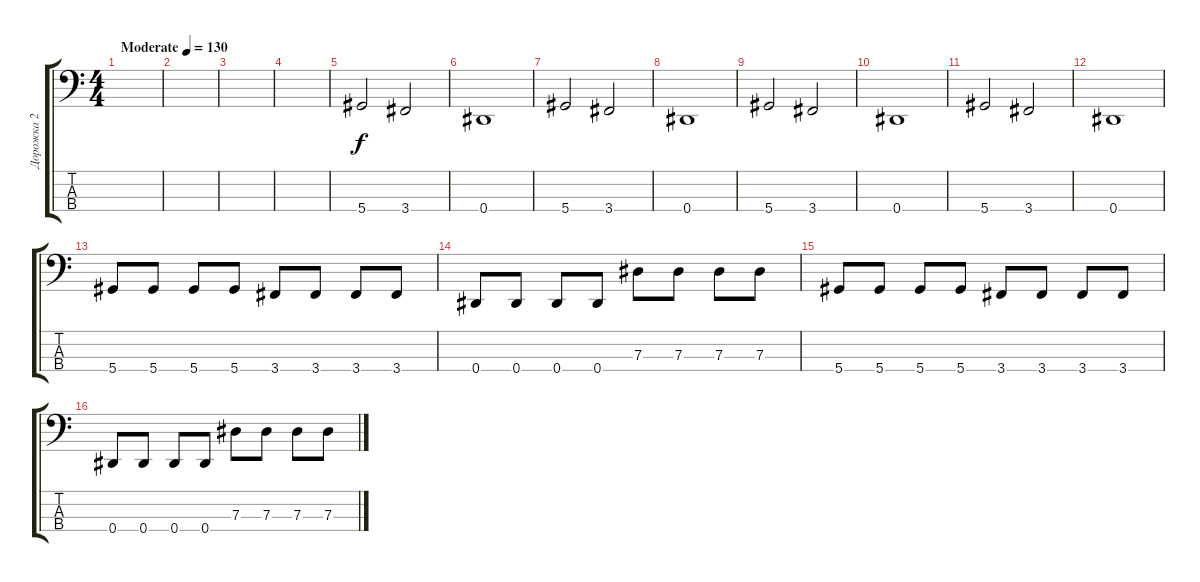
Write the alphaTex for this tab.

\track ("Дорожка 2" "Дорожка 2") {instrument electricbassfinger}
\staff {score tabs}
\tuning (Gb2 Db2 Ab1 Eb1) {hide}
\ts (4 4)
\tempo (130 "Moderate")
\clef f4
\ks c
|
|
|
|
5.4.2 3.4.2 |
0.4.1 |
5.4.2 3.4.2 |
0.4.1 |
5.4.2 3.4.2 |
0.4.1 |
5.4.2 3.4.2 |
0.4.1 |
5.4.8 5.4.8 5.4.8 5.4.8 3.4.8 3.4.8 3.4.8 3.4.8 |
0.4.8 0.4.8 0.4.8 0.4.8 7.3.8 7.3.8 7.3.8 7.3.8 |
5.4.8 5.4.8 5.4.8 5.4.8 3.4.8 3.4.8 3.4.8 3.4.8 |
0.4.8 0.4.8 0.4.8 0.4.8 7.3.8 7.3.8 7.3.8 7.3.8
